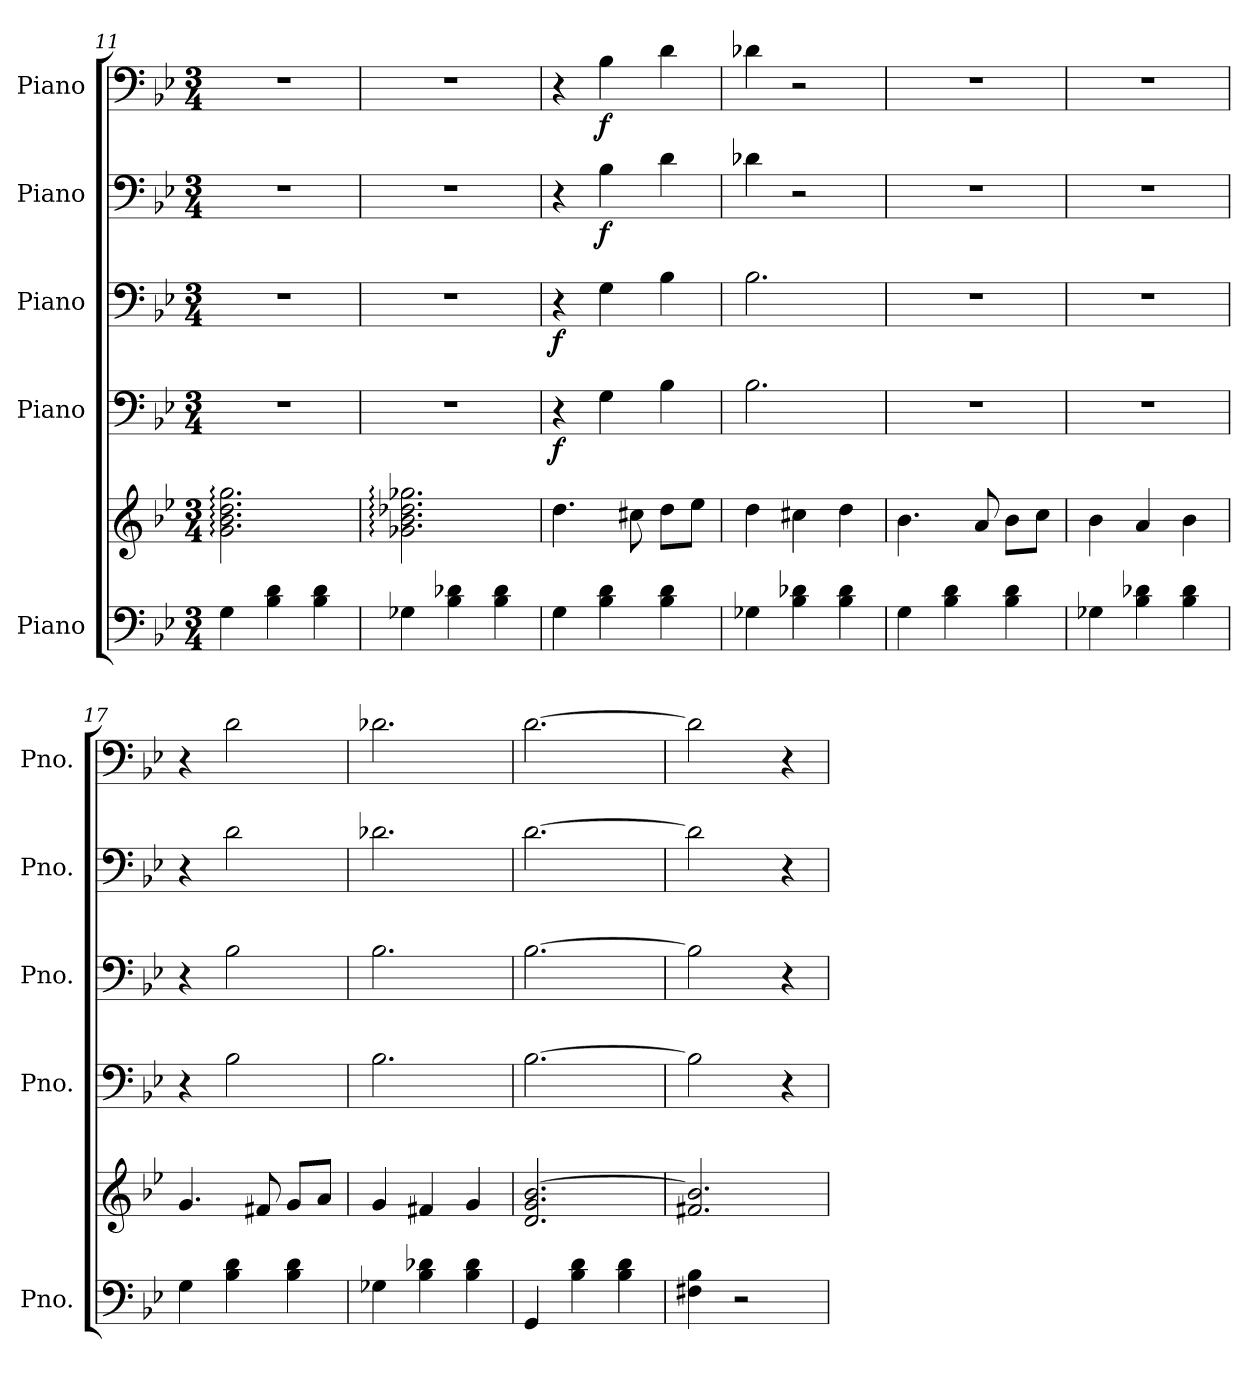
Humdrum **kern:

**kern	**kern	**kern	**dynam	**kern	**dynam	**kern	**dynam	**kern	**dynam
*part5	*part5	*part4	*part4	*part3	*part3	*part2	*part2	*part1	*part1
*staff6	*staff5	*staff4	*staff4	*staff3	*staff3	*staff2	*staff2	*staff1	*staff1
*I"Piano	*	*I"Piano	*	*I"Piano	*	*I"Piano	*	*I"Piano	*
*I'Pno.	*	*I'Pno.	*	*I'Pno.	*	*I'Pno.	*	*I'Pno.	*
*clefF4	*clefG2	*clefF4	*	*clefF4	*	*clefF4	*	*clefF4	*
*k[b-e-]	*k[b-e-]	*k[b-e-]	*	*k[b-e-]	*	*k[b-e-]	*	*k[b-e-]	*
*M3/4	*M3/4	*M3/4	*	*M3/4	*	*M3/4	*	*M3/4	*
=11	=11	=11	=11	=11	=11	=11	=11	=11	=11
4G\	2.g\: 2.b-\: 2.dd\: 2.gg\:	2.r	.	2.r	.	2.r	.	2.r	.
4B-\ 4d\	.	.	.	.	.	.	.	.	.
4B-\ 4d\	.	.	.	.	.	.	.	.	.
=12	=12	=12	=12	=12	=12	=12	=12	=12	=12
4G-X\	2.g-X\: 2.b-\: 2.dd-X\: 2.gg-X\:	2.r	.	2.r	.	2.r	.	2.r	.
4B-\ 4d-X\	.	.	.	.	.	.	.	.	.
4B-\ 4d-\	.	.	.	.	.	.	.	.	.
=13	=13	=13	=13	=13	=13	=13	=13	=13	=13
!	!	!	!LO:DY:b	!	!LO:DY:b	!	!	!	!
4G\	4.dd\	4r	f	4r	f	4r	.	4r	.
!	!	!	!	!	!	!	!LO:DY:b	!	!LO:DY:b
4B-\ 4d\	.	4G\	.	4G\	.	4B-\	f	4B-\	f
.	8cc#X\	.	.	.	.	.	.	.	.
4B-\ 4d\	8dd\L	4B-\	.	4B-\	.	4d\	.	4d\	.
.	8ee-\J	.	.	.	.	.	.	.	.
=14	=14	=14	=14	=14	=14	=14	=14	=14	=14
4G-X\	4dd\	2.B-\	.	2.B-\	.	4d-X\	.	4d-X\	.
4B-\ 4d-X\	4cc#X\	.	.	.	.	2r	.	2r	.
4B-\ 4d-\	4dd\	.	.	.	.	.	.	.	.
=15	=15	=15	=15	=15	=15	=15	=15	=15	=15
4G\	4.b-\	2.r	.	2.r	.	2.r	.	2.r	.
4B-\ 4d\	.	.	.	.	.	.	.	.	.
.	8a/	.	.	.	.	.	.	.	.
4B-\ 4d\	8b-\L	.	.	.	.	.	.	.	.
.	8cc\J	.	.	.	.	.	.	.	.
=16	=16	=16	=16	=16	=16	=16	=16	=16	=16
4G-X\	4b-\	2.r	.	2.r	.	2.r	.	2.r	.
4B-\ 4d-X\	4a/	.	.	.	.	.	.	.	.
4B-\ 4d-\	4b-\	.	.	.	.	.	.	.	.
!!LO:LB:g=z
=17	=17	=17	=17	=17	=17	=17	=17	=17	=17
4G\	4.g/	4r	.	4r	.	4r	.	4r	.
4B-\ 4d\	.	2B-\	.	2B-\	.	2d\	.	2d\	.
.	8f#X/	.	.	.	.	.	.	.	.
4B-\ 4d\	8g/L	.	.	.	.	.	.	.	.
.	8a/J	.	.	.	.	.	.	.	.
=18	=18	=18	=18	=18	=18	=18	=18	=18	=18
4G-X\	4g/	2.B-\	.	2.B-\	.	2.d-X\	.	2.d-X\	.
4B-\ 4d-X\	4f#X/	.	.	.	.	.	.	.	.
4B-\ 4d-\	4g/	.	.	.	.	.	.	.	.
=19	=19	=19	=19	=19	=19	=19	=19	=19	=19
4GG/	2.d/ 2.g/ [2.b-/	[2.B-\	.	[2.B-\	.	[2.d\	.	[2.d\	.
4B-\ 4d\	.	.	.	.	.	.	.	.	.
4B-\ 4d\	.	.	.	.	.	.	.	.	.
=20	=20	=20	=20	=20	=20	=20	=20	=20	=20
4F#X\ 4B-\	2.f#X/ 2.b-/]	2B-\]	.	2B-\]	.	2d\]	.	2d\]	.
2r	.	.	.	.	.	.	.	.	.
.	.	4r	.	4r	.	4r	.	4r	.
=	=	=	=	=	=	=	=	=	=
*-	*-	*-	*-	*-	*-	*-	*-	*-	*-
